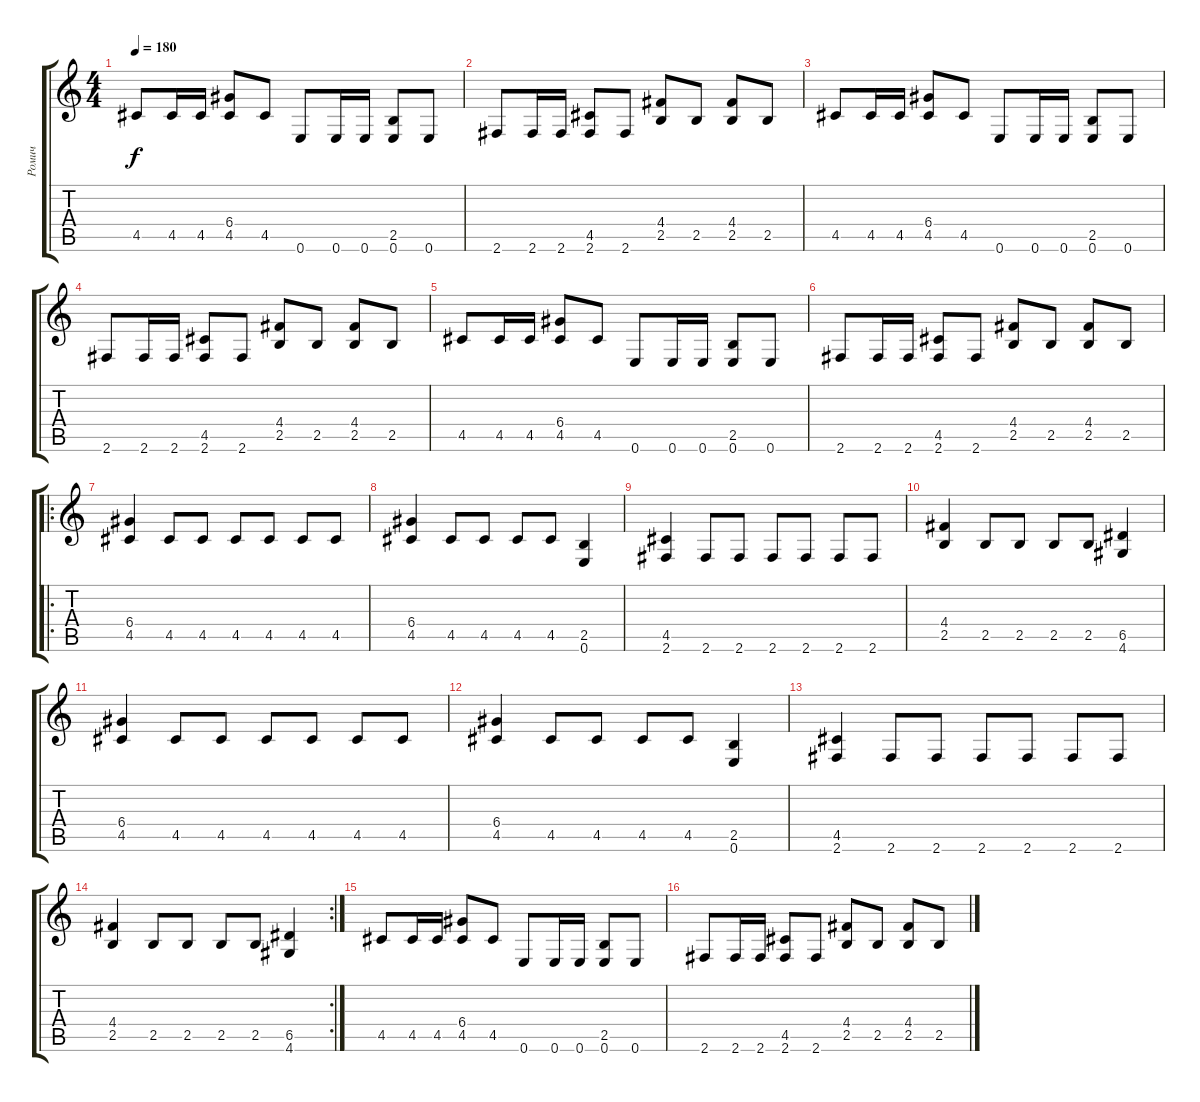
\track ("Ромич" "Ромич") {instrument distortionguitar}
\staff {score tabs}
\tuning (E4 B3 G3 D3 A2 E2) {hide}
\ts (4 4)
\tempo 180
\clef g2
\ks c
4.5.8{dy f} 4.5.16 4.5.16 (6.4 4.5).8 4.5.8 0.6.8 0.6.16 0.6.16 (2.5 0.6).8 0.6.8 |
2.6.8 2.6.16 2.6.16 (4.5 2.6).8 2.6.8 (4.4 2.5).8 2.5.8 (4.4 2.5).8 2.5.8 |
4.5.8 4.5.16 4.5.16 (6.4 4.5).8 4.5.8 0.6.8 0.6.16 0.6.16 (2.5 0.6).8 0.6.8 |
2.6.8 2.6.16 2.6.16 (4.5 2.6).8 2.6.8 (4.4 2.5).8 2.5.8 (4.4 2.5).8 2.5.8 |
4.5.8 4.5.16 4.5.16 (6.4 4.5).8 4.5.8 0.6.8 0.6.16 0.6.16 (2.5 0.6).8 0.6.8 |
2.6.8 2.6.16 2.6.16 (4.5 2.6).8 2.6.8 (4.4 2.5).8 2.5.8 (4.4 2.5).8 2.5.8 |
\ro
(6.4 4.5).4 4.5.8 4.5.8 4.5.8 4.5.8 4.5.8 4.5.8 |
(6.4 4.5).4 4.5.8 4.5.8 4.5.8 4.5.8 (2.5 0.6).4 |
(4.5 2.6).4 2.6.8 2.6.8 2.6.8 2.6.8 2.6.8 2.6.8 |
(4.4 2.5).4 2.5.8 2.5.8 2.5.8 2.5.8 (6.5 4.6).4 |
(6.4 4.5).4 4.5.8 4.5.8 4.5.8 4.5.8 4.5.8 4.5.8 |
(6.4 4.5).4 4.5.8 4.5.8 4.5.8 4.5.8 (2.5 0.6).4 |
(4.5 2.6).4 2.6.8 2.6.8 2.6.8 2.6.8 2.6.8 2.6.8 |
\rc 2
(4.4 2.5).4 2.5.8 2.5.8 2.5.8 2.5.8 (6.5 4.6).4 |
4.5.8 4.5.16 4.5.16 (6.4 4.5).8 4.5.8 0.6.8 0.6.16 0.6.16 (2.5 0.6).8 0.6.8 |
2.6.8 2.6.16 2.6.16 (4.5 2.6).8 2.6.8 (4.4 2.5).8 2.5.8 (4.4 2.5).8 2.5.8
